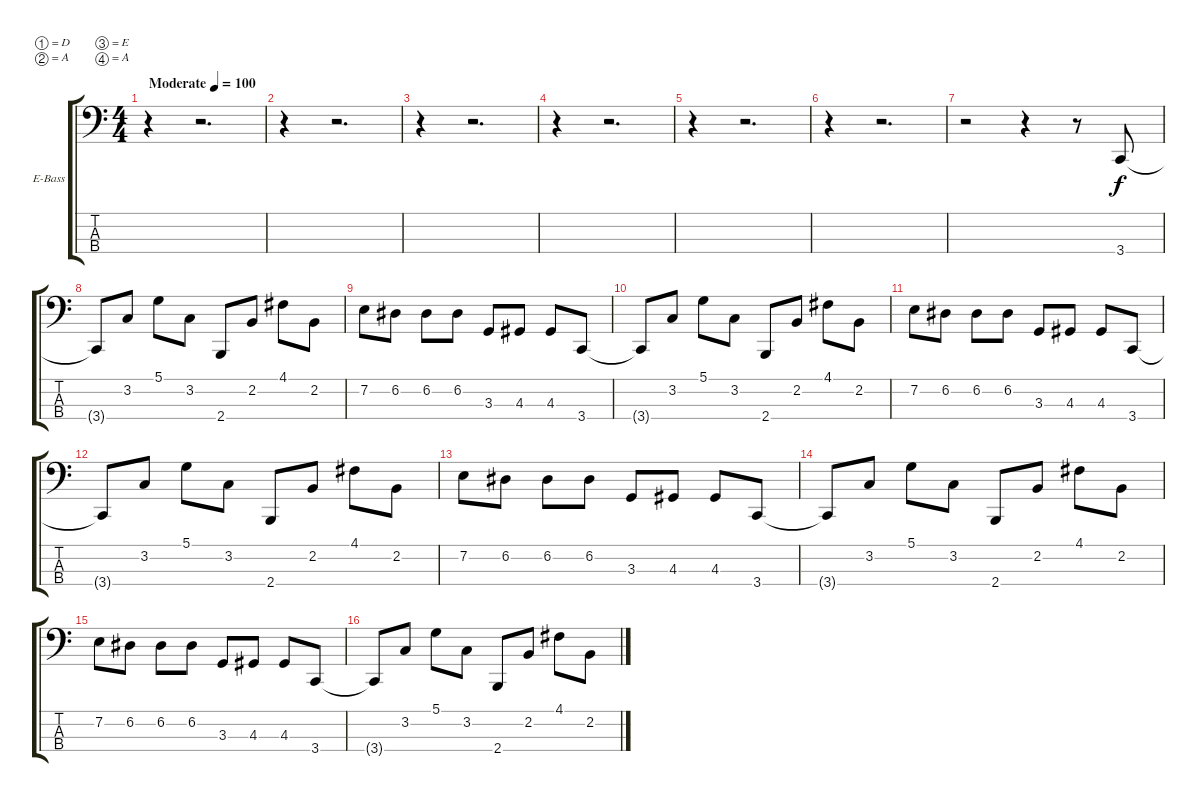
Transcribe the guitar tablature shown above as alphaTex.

\bracketExtendMode groupsimilarinstruments
\firstSystemTrackNameOrientation horizontal
\otherSystemsTrackNameOrientation horizontal
\track ("Paul Gray" "E-Bass") {instrument electricbasspick}
\staff {score tabs}
\tuning (D2 A1 E1 A0)
\ts (4 4)
\beaming (8 2 2 2 2)
\tempo (100 "Moderate")
\clef f4
\ks c
r.4{dy f instrument electricbasspick} r.2{d} |
r.4 r.2{d} |
r.4 r.2{d} |
r.4 r.2{d} |
r.4 r.2{d} |
r.4 r.2{d} |
r.2 r.4 r.8 3.4.8 |
3.4{t}.8 3.2.8 5.1.8 3.2.8 2.4.8 2.2.8 4.1.8 2.2.8 |
7.2.8 6.2.8 6.2.8 6.2.8 3.3.8 4.3.8 4.3.8 3.4.8 |
3.4{t}.8 3.2.8 5.1.8 3.2.8 2.4.8 2.2.8 4.1.8 2.2.8 |
7.2.8 6.2.8 6.2.8 6.2.8 3.3.8 4.3.8 4.3.8 3.4.8 |
3.4{t}.8 3.2.8 5.1.8 3.2.8 2.4.8 2.2.8 4.1.8 2.2.8 |
7.2.8 6.2.8 6.2.8 6.2.8 3.3.8 4.3.8 4.3.8 3.4.8 |
3.4{t}.8 3.2.8 5.1.8 3.2.8 2.4.8 2.2.8 4.1.8 2.2.8 |
7.2.8 6.2.8 6.2.8 6.2.8 3.3.8 4.3.8 4.3.8 3.4.8 |
3.4{t}.8 3.2.8 5.1.8 3.2.8 2.4.8 2.2.8 4.1.8 2.2.8
